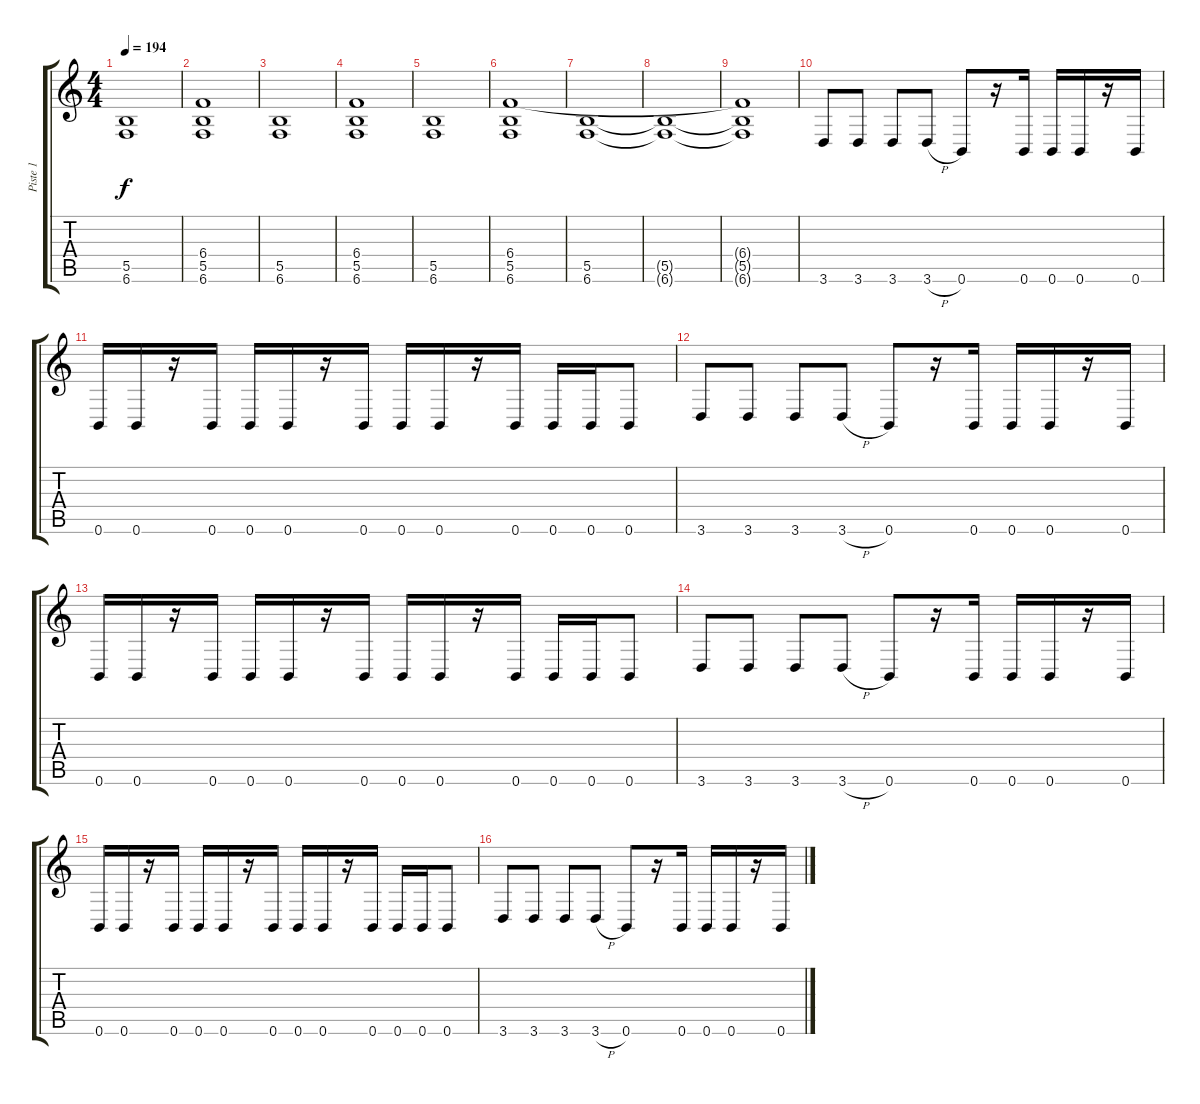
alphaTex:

\track ("Piste 1" "Piste 1") {instrument overdrivenguitar}
\staff {score tabs}
\tuning (Db4 Ab3 E3 B2 Gb2 B1) {hide}
\ts (4 4)
\tempo 194
\clef g2
\ks c
(5.5 6.6).1{dy f} |
(6.4 5.5 6.6).1 |
(5.5 6.6).1 |
(6.4 5.5 6.6).1 |
(5.5 6.6).1 |
(6.4 5.5 6.6).1 |
(5.5 6.6).1 |
(5.5{t} 6.6{t}).1 |
(6.4{t} 5.5{t} 6.6{t}).1 |
3.6.8 3.6.8 3.6.8 3.6{h}.8 0.6.8 r.16 0.6.16 0.6.16 0.6.16 r.16 0.6.16 |
0.6.16 0.6.16 r.16 0.6.16 0.6.16 0.6.16 r.16 0.6.16 0.6.16 0.6.16 r.16 0.6.16 0.6.16 0.6.16 0.6.8 |
3.6.8 3.6.8 3.6.8 3.6{h}.8 0.6.8 r.16 0.6.16 0.6.16 0.6.16 r.16 0.6.16 |
0.6.16 0.6.16 r.16 0.6.16 0.6.16 0.6.16 r.16 0.6.16 0.6.16 0.6.16 r.16 0.6.16 0.6.16 0.6.16 0.6.8 |
3.6.8 3.6.8 3.6.8 3.6{h}.8 0.6.8 r.16 0.6.16 0.6.16 0.6.16 r.16 0.6.16 |
0.6.16 0.6.16 r.16 0.6.16 0.6.16 0.6.16 r.16 0.6.16 0.6.16 0.6.16 r.16 0.6.16 0.6.16 0.6.16 0.6.8 |
3.6.8 3.6.8 3.6.8 3.6{h}.8 0.6.8 r.16 0.6.16 0.6.16 0.6.16 r.16 0.6.16
